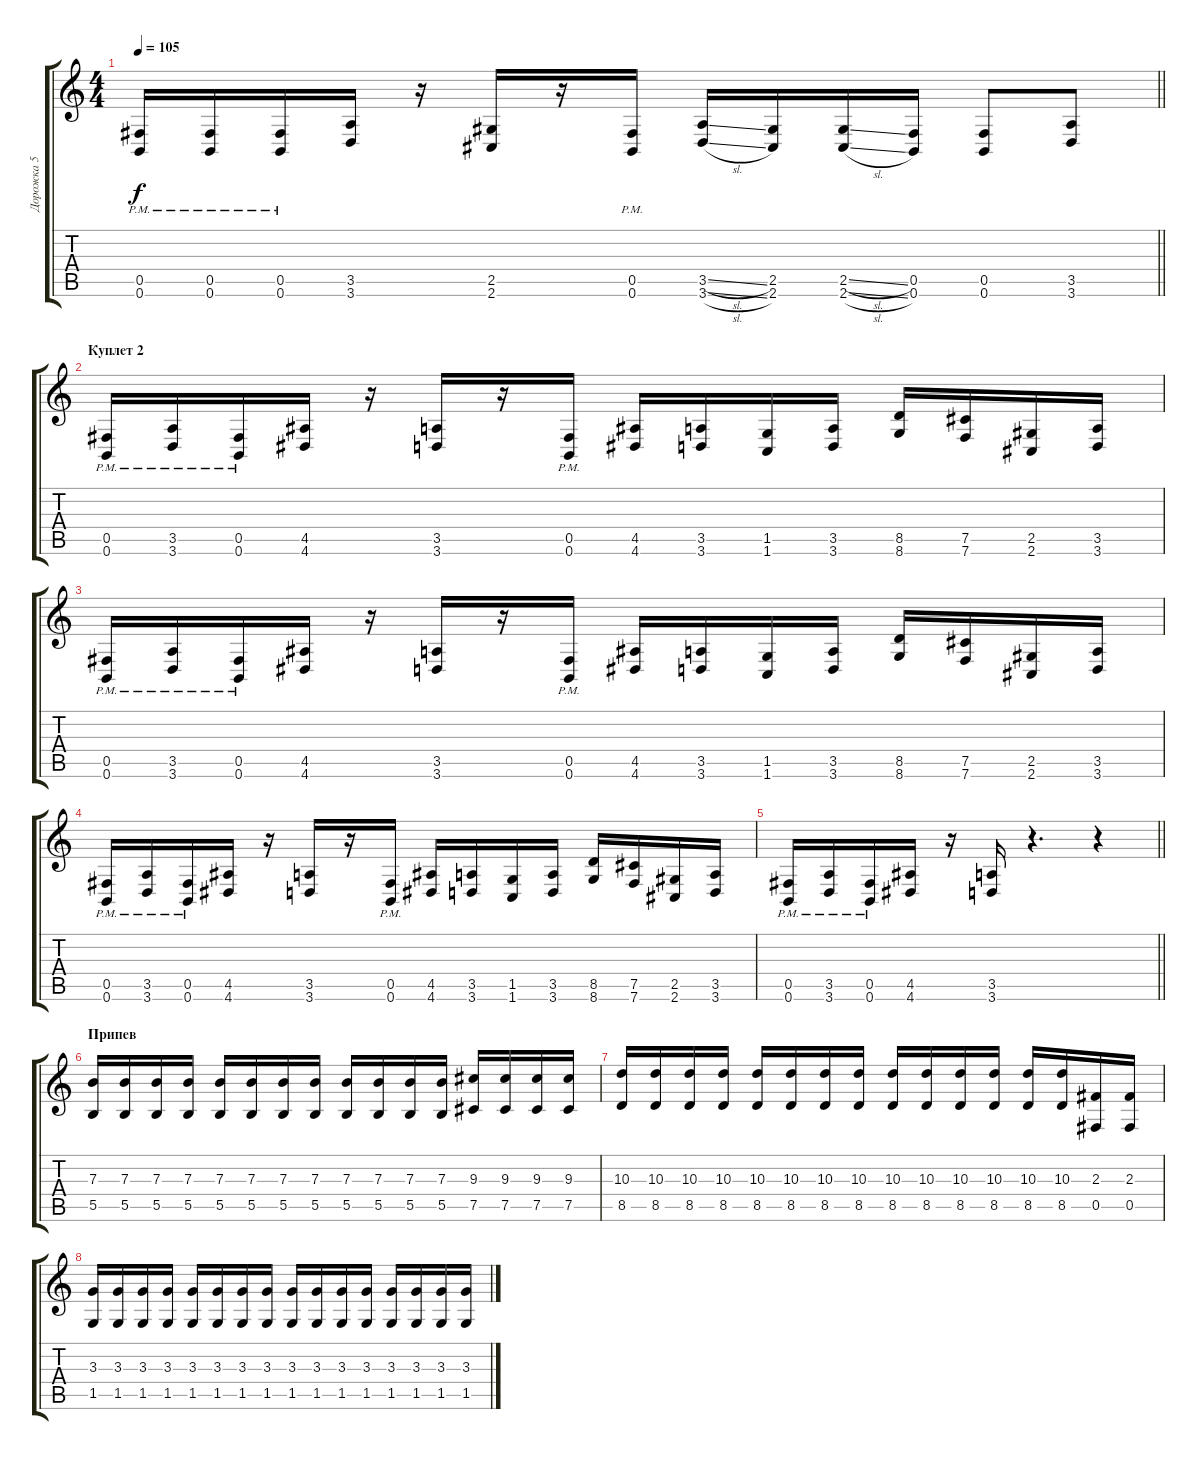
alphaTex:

\track ("Дорожка 5" "Дорожка 5") {instrument overdrivenguitar}
\staff {score tabs}
\tuning (Db4 Ab3 E3 B2 Gb2 B1) {hide}
\ts (4 4)
\tempo 105
\clef g2
\barLineRight lightlight
\ks c
(0.5{pm} 0.6{pm}).16{dy f} (0.5{pm} 0.6{pm}).16 (0.5{pm} 0.6{pm}).16 (3.5 3.6).16 r.16 (2.5 2.6).16 r.16 (0.5{pm} 0.6{pm}).16 (3.5{sl} 3.6{sl}).16 (2.5 2.6).16 (2.5{sl} 2.6{sl}).16 (0.5 0.6).16 (0.5 0.6).8 (3.5 3.6).8 |
\section ("" "Куплет 2")
(0.5{pm} 0.6{pm}).16 (3.5{pm} 3.6{pm}).16 (0.5{pm} 0.6{pm}).16 (4.5 4.6).16 r.16 (3.5 3.6).16 r.16 (0.5{pm} 0.6{pm}).16 (4.5 4.6).16 (3.5 3.6).16 (1.5 1.6).16 (3.5 3.6).16 (8.5 8.6).16 (7.5 7.6).16 (2.5 2.6).16 (3.5 3.6).16 |
(0.5{pm} 0.6{pm}).16 (3.5{pm} 3.6{pm}).16 (0.5{pm} 0.6{pm}).16 (4.5 4.6).16 r.16 (3.5 3.6).16 r.16 (0.5{pm} 0.6{pm}).16 (4.5 4.6).16 (3.5 3.6).16 (1.5 1.6).16 (3.5 3.6).16 (8.5 8.6).16 (7.5 7.6).16 (2.5 2.6).16 (3.5 3.6).16 |
(0.5{pm} 0.6{pm}).16 (3.5{pm} 3.6{pm}).16 (0.5{pm} 0.6{pm}).16 (4.5 4.6).16 r.16 (3.5 3.6).16 r.16 (0.5{pm} 0.6{pm}).16 (4.5 4.6).16 (3.5 3.6).16 (1.5 1.6).16 (3.5 3.6).16 (8.5 8.6).16 (7.5 7.6).16 (2.5 2.6).16 (3.5 3.6).16 |
\barLineRight lightlight
(0.5{pm} 0.6{pm}).16 (3.5{pm} 3.6{pm}).16 (0.5{pm} 0.6{pm}).16 (4.5 4.6).16 r.16 (3.5 3.6).16 r.4{d} r.4 |
\section ("" "Припев")
(7.3 5.5).16 (7.3 5.5).16 (7.3 5.5).16 (7.3 5.5).16 (7.3 5.5).16 (7.3 5.5).16 (7.3 5.5).16 (7.3 5.5).16 (7.3 5.5).16 (7.3 5.5).16 (7.3 5.5).16 (7.3 5.5).16 (9.3 7.5).16 (9.3 7.5).16 (9.3 7.5).16 (9.3 7.5).16 |
(10.3 8.5).16 (10.3 8.5).16 (10.3 8.5).16 (10.3 8.5).16 (10.3 8.5).16 (10.3 8.5).16 (10.3 8.5).16 (10.3 8.5).16 (10.3 8.5).16 (10.3 8.5).16 (10.3 8.5).16 (10.3 8.5).16 (10.3 8.5).16 (10.3 8.5).16 (2.3 0.5).16 (2.3 0.5).16 |
(3.3 1.5).16 (3.3 1.5).16 (3.3 1.5).16 (3.3 1.5).16 (3.3 1.5).16 (3.3 1.5).16 (3.3 1.5).16 (3.3 1.5).16 (3.3 1.5).16 (3.3 1.5).16 (3.3 1.5).16 (3.3 1.5).16 (3.3 1.5).16 (3.3 1.5).16 (3.3 1.5).16 (3.3 1.5).16
